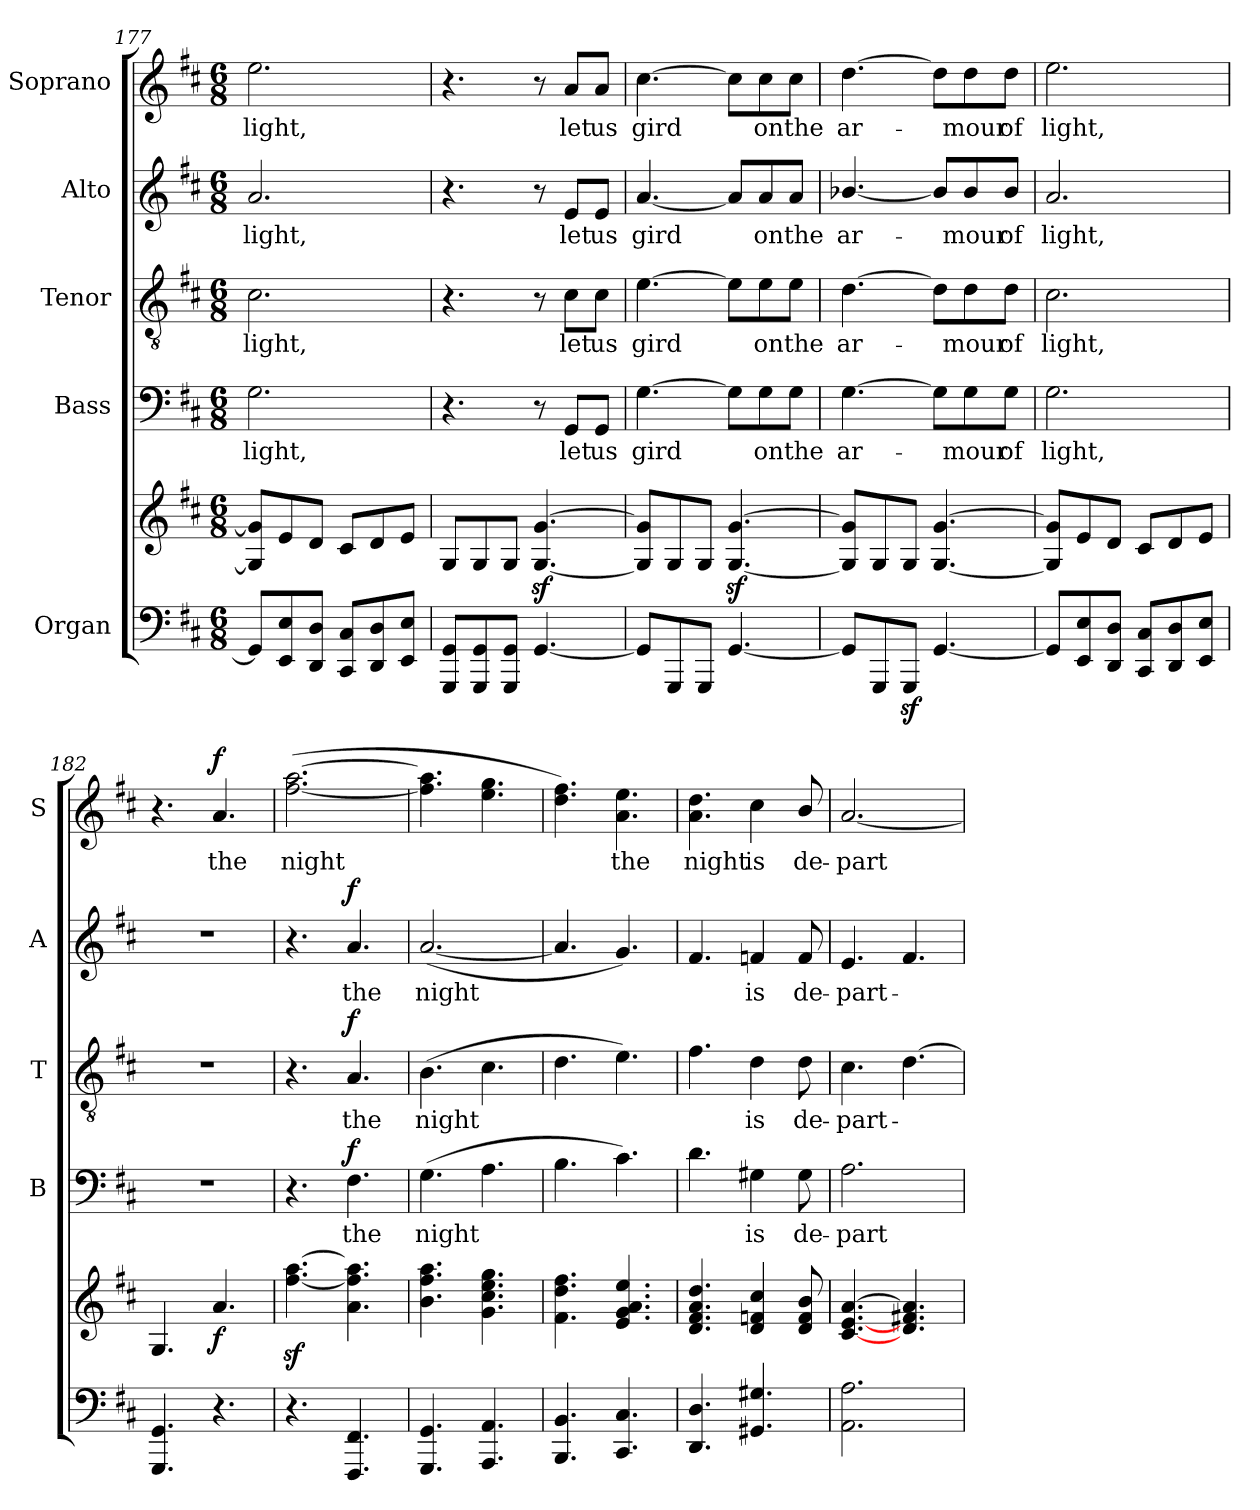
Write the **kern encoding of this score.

**kern	**kern	**dynam	**kern	**text	**dynam	**kern	**text	**dynam	**kern	**text	**dynam	**kern	**text	**dynam
*part5	*part5	*part5	*part4	*part4	*part4	*part3	*part3	*part3	*part2	*part2	*part2	*part1	*part1	*part1
*staff6	*staff5	*staff5/6	*staff4	*staff4	*staff4	*staff3	*staff3	*staff3	*staff2	*staff2	*staff2	*staff1	*staff1	*staff1
*I"Organ	*	*	*I"Bass	*	*	*I"Tenor	*	*	*I"Alto	*	*	*I"Soprano	*	*
*	*	*	*I'B	*	*	*I'T	*	*	*I'A	*	*	*I'S	*	*
!!LO:PB:g=z
*clefF4	*clefG2	*	*clefF4	*	*	*clefGv2	*	*	*clefG2	*	*	*clefG2	*	*
*k[f#c#]	*k[f#c#]	*	*k[f#c#]	*	*	*k[f#c#]	*	*	*k[f#c#]	*	*	*k[f#c#]	*	*
*D:	*D:	*	*D:	*	*	*D:	*	*	*D:	*	*	*D:	*	*
*M6/8	*M6/8	*	*M6/8	*	*	*M6/8	*	*	*M6/8	*	*	*M6/8	*	*
=177	=177	=177	=177	=177	=177	=177	=177	=177	=177	=177	=177	=177	=177	=177
!	!	!	!	!LO:LY:b	!	!	!LO:LY:b	!	!	!LO:LY:b	!	!	!LO:LY:b	!
8GG/L]	8G/] 8g/]L	.	2.G\	light,	.	2.c#\	light,	.	2.a/	light,	.	2.ee\	light,	.
8EE/ 8E/	8e/	.	.	.	.	.	.	.	.	.	.	.	.	.
8DD/ 8D/J	8d/J	.	.	.	.	.	.	.	.	.	.	.	.	.
8CC#/ 8C#/L	8c#/L	.	.	.	.	.	.	.	.	.	.	.	.	.
8DD/ 8D/	8d/	.	.	.	.	.	.	.	.	.	.	.	.	.
8EE/ 8E/J	8e/J	.	.	.	.	.	.	.	.	.	.	.	.	.
=178	=178	=178	=178	=178	=178	=178	=178	=178	=178	=178	=178	=178	=178	=178
8GGG/ 8GG/L	8G/L	.	4.r	.	.	4.r	.	.	4.r	.	.	4.r	.	.
8GGG/ 8GG/	8G/	.	.	.	.	.	.	.	.	.	.	.	.	.
8GGG/ 8GG/J	8G/J	.	.	.	.	.	.	.	.	.	.	.	.	.
[4.GG/	[4.G/z< [4.g/z<	.	8r	.	.	8r	.	.	8r	.	.	8r	.	.
!	!	!	!	!LO:LY:b	!	!	!LO:LY:b	!	!	!LO:LY:b	!	!	!LO:LY:b	!
.	.	.	8GG/L	let	.	8c#\L	let	.	8e/L	let	.	8a/L	let	.
!	!	!	!	!LO:LY:b	!	!	!LO:LY:b	!	!	!LO:LY:b	!	!	!LO:LY:b	!
.	.	.	8GG/J	us	.	8c#\J	us	.	8e/J	us	.	8a/J	us	.
=179	=179	=179	=179	=179	=179	=179	=179	=179	=179	=179	=179	=179	=179	=179
!	!	!	!	!LO:LY:b	!	!	!LO:LY:b	!	!	!LO:LY:b	!	!	!LO:LY:b	!
8GG/L]	8G/] 8g/]L	.	[4.G\	gird	.	[4.e\	gird	.	[4.a/	gird	.	[4.cc#\	gird	.
8GGG/	8G/	.	.	.	.	.	.	.	.	.	.	.	.	.
8GGG/J	8G/J	.	.	.	.	.	.	.	.	.	.	.	.	.
[4.GG/	[4.G/z< [4.g/z<	.	8G\L]	.	.	8e\L]	.	.	8a/L]	.	.	8cc#\L]	.	.
!	!	!	!	!LO:LY:b	!	!	!LO:LY:b	!	!	!LO:LY:b	!	!	!LO:LY:b	!
.	.	.	8G\	on	.	8e\	on	.	8a/	on	.	8cc#\	on	.
!	!	!	!	!LO:LY:b	!	!	!LO:LY:b	!	!	!LO:LY:b	!	!	!LO:LY:b	!
.	.	.	8G\J	the	.	8e\J	the	.	8a/J	the	.	8cc#\J	the	.
=180	=180	=180	=180	=180	=180	=180	=180	=180	=180	=180	=180	=180	=180	=180
!	!	!	!	!LO:LY:b	!	!	!LO:LY:b	!	!	!LO:LY:b	!	!	!LO:LY:b	!
8GG/L]	8G/] 8g/]L	.	[4.G\	ar-	.	[4.d\	ar-	.	[4.b-X/	ar-	.	[4.dd\	ar-	.
8GGG/	8G/	.	.	.	.	.	.	.	.	.	.	.	.	.
8GGGz</J	8G/J	.	.	.	.	.	.	.	.	.	.	.	.	.
[4.GG/	[4.G/ [4.g/	.	8G\L]	.	.	8d\L]	.	.	8b-/L]	.	.	8dd\L]	.	.
!	!	!	!	!LO:LY:b	!	!	!LO:LY:b	!	!	!LO:LY:b	!	!	!LO:LY:b	!
.	.	.	8G\	mour	.	8d\	mour	.	8b-/	mour	.	8dd\	mour	.
!	!	!	!	!LO:LY:b	!	!	!LO:LY:b	!	!	!LO:LY:b	!	!	!LO:LY:b	!
.	.	.	8G\J	of	.	8d\J	of	.	8b-/J	of	.	8dd\J	of	.
=181	=181	=181	=181	=181	=181	=181	=181	=181	=181	=181	=181	=181	=181	=181
!	!	!	!	!LO:LY:b	!	!	!LO:LY:b	!	!	!LO:LY:b	!	!	!LO:LY:b	!
8GG/L]	8G/] 8g/]L	.	2.G\	light,	.	2.c#\	light,	.	2.a/	light,	.	2.ee\	light,	.
8EE/ 8E/	8e/	.	.	.	.	.	.	.	.	.	.	.	.	.
8DD/ 8D/J	8d/J	.	.	.	.	.	.	.	.	.	.	.	.	.
8CC#/ 8C#/L	8c#/L	.	.	.	.	.	.	.	.	.	.	.	.	.
8DD/ 8D/	8d/	.	.	.	.	.	.	.	.	.	.	.	.	.
8EE/ 8E/J	8e/J	.	.	.	.	.	.	.	.	.	.	.	.	.
!!LO:LB:g=z
=182	=182	=182	=182	=182	=182	=182	=182	=182	=182	=182	=182	=182	=182	=182
4.GGG/ 4.GG/	4.G/	.	2.r	.	.	2.r	.	.	2.r	.	.	4.r	.	.
!	!	!LO:DY:b	!	!	!	!	!	!	!	!	!	!	!LO:LY:b	!LO:DY:b
4.r	4.a/	f	.	.	.	.	.	.	.	.	.	4.a/	the	f
=183	=183	=183	=183	=183	=183	=183	=183	=183	=183	=183	=183	=183	=183	=183
!	!	!	!	!	!	!	!	!	!	!	!	!	!LO:LY:b	!
4.r	[4.ff#\z< [4.aa\z<	.	4.r	.	.	4.r	.	.	4.r	.	.	(>[2.ff#\ [2.aa\	night	.
!	!	!	!	!LO:LY:b	!LO:DY:b	!	!LO:LY:b	!LO:DY:b	!	!LO:LY:b	!LO:DY:b	!	!	!
4.FFF#/ 4.FF#/	4.a\ 4.ff#\] 4.aa\]	.	4.F#\	the	f	4.A/	the	f	4.a/	the	f	.	.	.
=184	=184	=184	=184	=184	=184	=184	=184	=184	=184	=184	=184	=184	=184	=184
!	!	!	!	!LO:LY:b	!	!	!LO:LY:b	!	!	!LO:LY:b	!	!	!	!
4.GGG/ 4.GG/	4.b\ 4.ff#\ 4.aa\	.	(>4.G\	night	.	(>4.B\	night	.	(<[2.a/	night	.	4.ff#\] 4.aa\]	.	.
4.AAA/ 4.AA/	4.g\ 4.cc#\ 4.ee\ 4.gg\	.	4.A\	.	.	4.c#\	.	.	.	.	.	4.ee\ 4.gg\	.	.
=185	=185	=185	=185	=185	=185	=185	=185	=185	=185	=185	=185	=185	=185	=185
4.BBB/ 4.BB/	4.f#\ 4.dd\ 4.ff#\	.	4.B\	.	.	4.d\	.	.	4.a/]	.	.	4.dd\ 4.ff#\)	.	.
!	!	!	!	!	!	!	!	!	!	!	!	!	!LO:LY:b	!
4.CC#/ 4.C#/	4.e/ 4.g/ 4.a/ 4.ee/	.	4.c#\)	.	.	4.e\)	.	.	4.g/)	.	.	4.a\ 4.ee\	the	.
=186	=186	=186	=186	=186	=186	=186	=186	=186	=186	=186	=186	=186	=186	=186
!	!	!	!	!	!	!	!	!	!	!	!	!	!LO:LY:b	!
4.DD/ 4.D/	4.d/ 4.f#/ 4.a/ 4.dd/	.	4.d\	.	.	4.f#\	.	.	4.f#/	.	.	4.a\ 4.dd\	night	.
!	!	!	!	!LO:LY:b	!	!	!LO:LY:b	!	!	!LO:LY:b	!	!	!LO:LY:b	!
4.GG#X/ 4.G#X/	4d/ 4fn/ 4cc#i/	.	4G#X\	is	.	4d\	is	.	4fn/	is	.	4cc#\	is	.
!	!	!	!	!LO:LY:b	!	!	!LO:LY:b	!	!	!LO:LY:b	!	!	!LO:LY:b	!
.	8d/ 8f/ 8b/	.	8G#\	de-	.	8d\	de-	.	8f/	de-	.	8b/	de-	.
=187	=187	=187	=187	=187	=187	=187	=187	=187	=187	=187	=187	=187	=187	=187
!	!	!	!	!LO:LY:b	!	!	!LO:LY:b	!	!	!LO:LY:b	!	!	!LO:LY:b	!
2.AA\ 2.A\	[4.c#/ [4.e/ [4.a/	.	2.A\	-part-	.	4.c#\	-part-	.	4.e/	-part-	.	[2.a/	-part-	.
.	4.d/ 4.f#X/ 4.a/]	.	.	.	.	[4.d\	.	.	4.f#i/	.	.	.	.	.
=	=	=	=	=	=	=	=	=	=	=	=	=	=	=
*-	*-	*-	*-	*-	*-	*-	*-	*-	*-	*-	*-	*-	*-	*-
